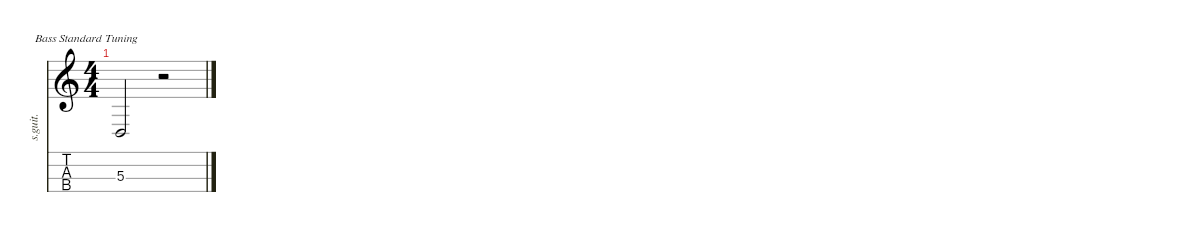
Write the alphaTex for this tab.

\defaultSystemsLayout 4
\hideDynamics
\bracketExtendMode nobrackets
\track ("Flea" "s.guit.") {instrument electricbassfinger}
\staff {score tabs}
\tuning (G2 D2 A1 E1)
\ts (4 4)
\tempo (96 hide)
\clef g2
\ks c
5.3{t}.2{dy f} r.2
